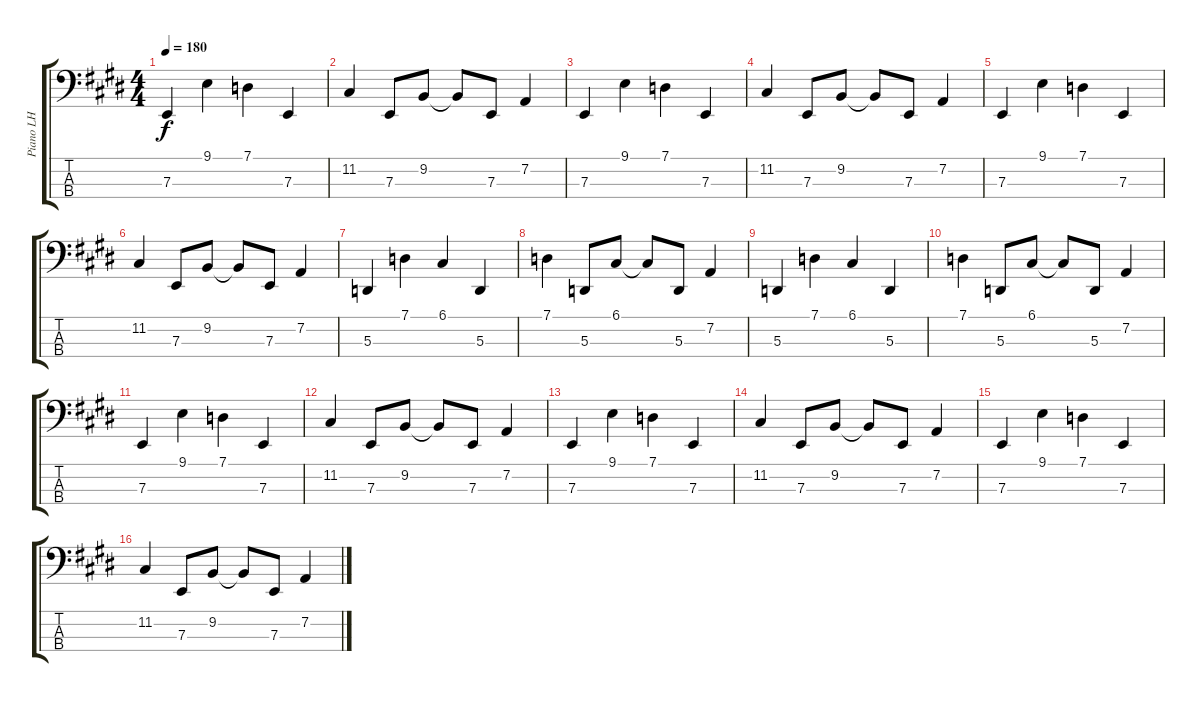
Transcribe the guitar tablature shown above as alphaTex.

\track ("Piano LH" "Piano LH") {instrument acousticgrandpiano}
\staff {score tabs}
\tuning (G2 D2 A1 E1) {hide}
\ts (4 4)
\tempo 180
\clef f4
\ks e
7.3.4{dy f} 9.1.4 7.1.4 7.3.4 |
11.2.4 7.3.8 9.2.8 9.2{t}.8 7.3.8 7.2.4 |
7.3.4 9.1.4 7.1.4 7.3.4 |
11.2.4 7.3.8 9.2.8 9.2{t}.8 7.3.8 7.2.4 |
7.3.4 9.1.4 7.1.4 7.3.4 |
11.2.4 7.3.8 9.2.8 9.2{t}.8 7.3.8 7.2.4 |
5.3.4 7.1.4 6.1.4 5.3.4 |
7.1.4 5.3.8 6.1.8 6.1{t}.8 5.3.8 7.2.4 |
5.3.4 7.1.4 6.1.4 5.3.4 |
7.1.4 5.3.8 6.1.8 6.1{t}.8 5.3.8 7.2.4 |
7.3.4 9.1.4 7.1.4 7.3.4 |
11.2.4 7.3.8 9.2.8 9.2{t}.8 7.3.8 7.2.4 |
7.3.4 9.1.4 7.1.4 7.3.4 |
11.2.4 7.3.8 9.2.8 9.2{t}.8 7.3.8 7.2.4 |
7.3.4 9.1.4 7.1.4 7.3.4 |
11.2.4 7.3.8 9.2.8 9.2{t}.8 7.3.8 7.2.4
